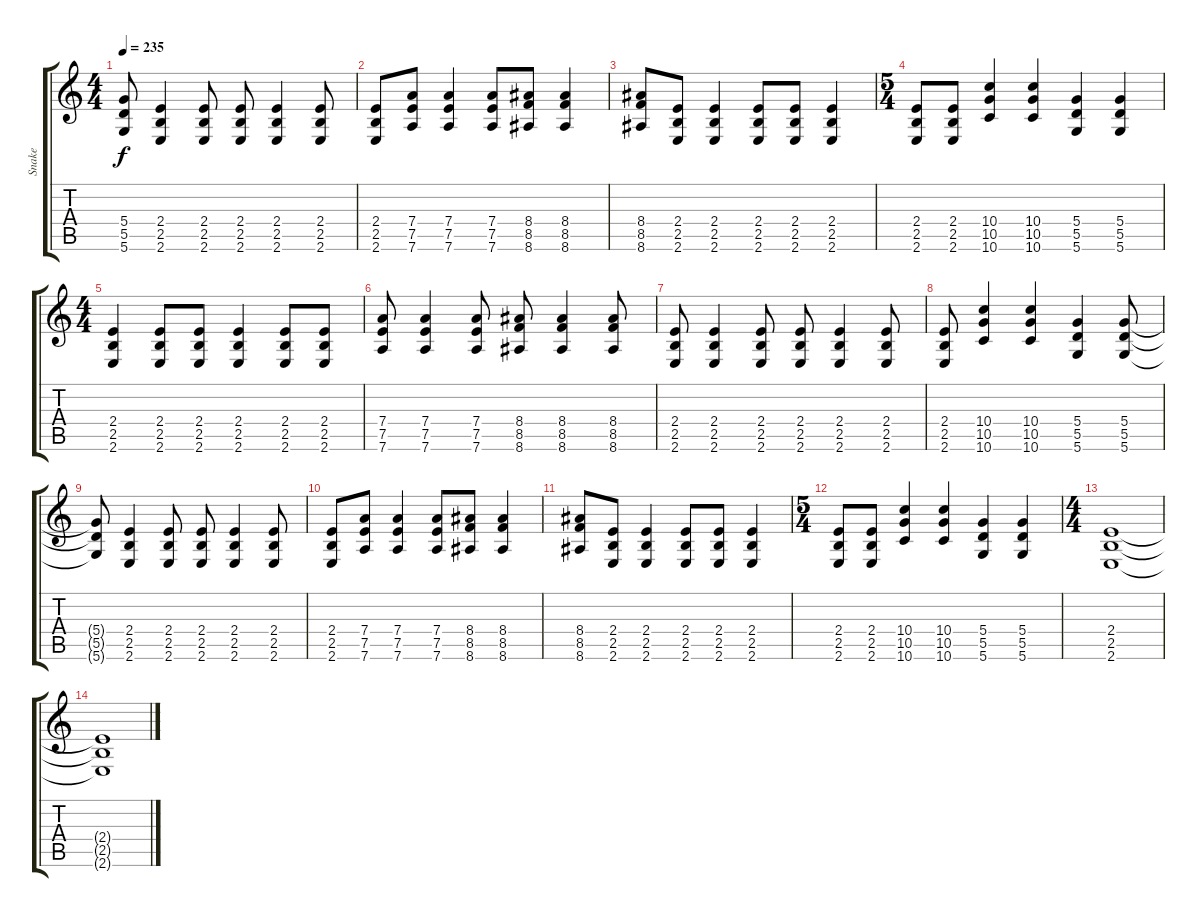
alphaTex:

\track ("Snake" "Snake") {instrument distortionguitar}
\staff {score tabs}
\tuning (E4 B3 G3 D3 A2 D2) {hide}
\ts (4 4)
\tempo 235
\clef g2
\ks c
(5.4{t} 5.5{t} 5.6{t}).8{dy f} (2.4 2.5 2.6).4 (2.4 2.5 2.6).8 (2.4 2.5 2.6).8 (2.4 2.5 2.6).4 (2.4 2.5 2.6).8 |
(2.4 2.5 2.6).8 (7.4 7.5 7.6).8 (7.4 7.5 7.6).4 (7.4 7.5 7.6).8 (8.4 8.5 8.6).8 (8.4 8.5 8.6).4 |
(8.4 8.5 8.6).8 (2.4 2.5 2.6).8 (2.4 2.5 2.6).4 (2.4 2.5 2.6).8 (2.4 2.5 2.6).8 (2.4 2.5 2.6).4 |
\ts (5 4)
(2.4 2.5 2.6).8 (2.4 2.5 2.6).8 (10.4 10.5 10.6).4 (10.4 10.5 10.6).4 (5.4 5.5 5.6).4 (5.4 5.5 5.6).4 |
\ts (4 4)
(2.4 2.5 2.6).4 (2.4 2.5 2.6).8 (2.4 2.5 2.6).8 (2.4 2.5 2.6).4 (2.4 2.5 2.6).8 (2.4 2.5 2.6).8 |
(7.4 7.5 7.6).8 (7.4 7.5 7.6).4 (7.4 7.5 7.6).8 (8.4 8.5 8.6).8 (8.4 8.5 8.6).4 (8.4 8.5 8.6).8 |
(2.4 2.5 2.6).8 (2.4 2.5 2.6).4 (2.4 2.5 2.6).8 (2.4 2.5 2.6).8 (2.4 2.5 2.6).4 (2.4 2.5 2.6).8 |
(2.4 2.5 2.6).8 (10.4 10.5 10.6).4 (10.4 10.5 10.6).4 (5.4 5.5 5.6).4 (5.4 5.5 5.6).8 |
(5.4{t} 5.5{t} 5.6{t}).8 (2.4 2.5 2.6).4 (2.4 2.5 2.6).8 (2.4 2.5 2.6).8 (2.4 2.5 2.6).4 (2.4 2.5 2.6).8 |
(2.4 2.5 2.6).8 (7.4 7.5 7.6).8 (7.4 7.5 7.6).4 (7.4 7.5 7.6).8 (8.4 8.5 8.6).8 (8.4 8.5 8.6).4 |
(8.4 8.5 8.6).8 (2.4 2.5 2.6).8 (2.4 2.5 2.6).4 (2.4 2.5 2.6).8 (2.4 2.5 2.6).8 (2.4 2.5 2.6).4 |
\ts (5 4)
(2.4 2.5 2.6).8 (2.4 2.5 2.6).8 (10.4 10.5 10.6).4 (10.4 10.5 10.6).4 (5.4 5.5 5.6).4 (5.4 5.5 5.6).4 |
\ts (4 4)
(2.4 2.5 2.6).1 |
(2.4{t} 2.5{t} 2.6{t}).1
